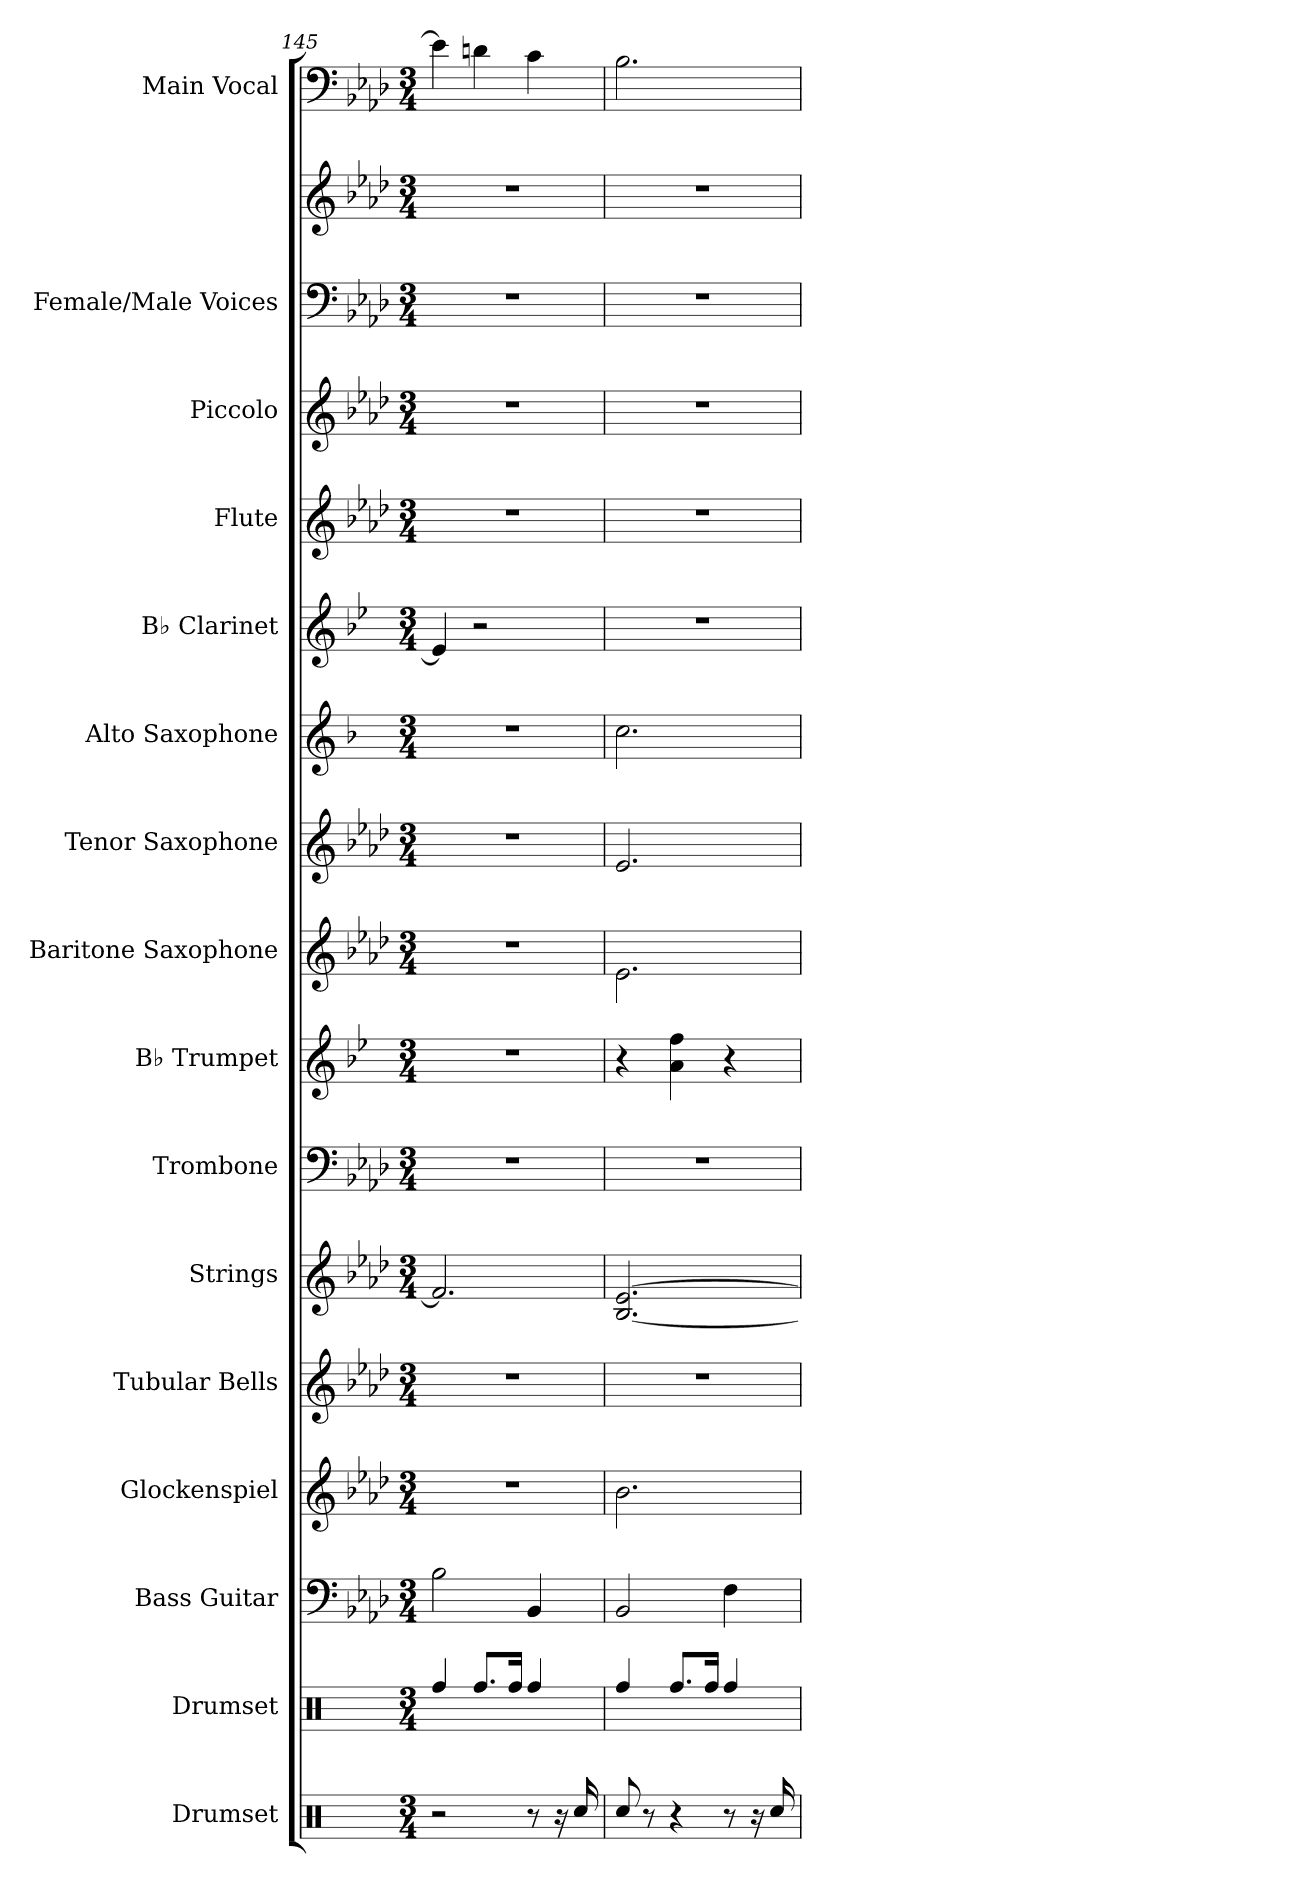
**kern	**kern	**kern	**kern	**kern	**kern	**kern	**kern	**kern	**kern	**kern	**kern	**kern	**kern	**kern	**kern	**kern
*part16	*part15	*part14	*part13	*part12	*part11	*part10	*part9	*part8	*part7	*part6	*part5	*part4	*part3	*part2	*part2	*part1
*staff17	*staff16	*staff15	*staff14	*staff13	*staff12	*staff11	*staff10	*staff9	*staff8	*staff7	*staff6	*staff5	*staff4	*staff3	*staff2	*staff1
*I"Drumset	*I"Drumset	*I"Bass Guitar	*I"Glockenspiel	*I"Tubular Bells	*I"Strings	*I"Trombone	*I"B♭ Trumpet	*I"Baritone Saxophone	*I"Tenor Saxophone	*I"Alto Saxophone	*I"B♭ Clarinet	*I"Flute	*I"Piccolo	*I"Female/Male Voices	*	*I"Main Vocal
*I'Drs.	*I'Drs.	*I'B. Guit.	*I'Glk.	*I'Tu. Be.	*I'St.	*I'Tbn.	*I'B♭ Tpt.	*I'Bar. Sax.	*I'T. Sax.	*I'A. Sax.	*I'B♭ Cl.	*I'Fl.	*I'Picc.	*I'Voices	*	*I'Main Vcl.
*clefX	*clefX	*clefF4	*clefG2	*clefG2	*clefG2	*clefF4	*clefG2	*clefG2	*clefG2	*clefG2	*clefG2	*clefG2	*clefG2	*clefF4	*clefG2	*clefF4
*	*	*ITrd7c12	*ITrd-14c-24	*	*	*	*ITrd1c2	*ITrd12c21	*ITrd8c14	*ITrd5c9	*ITrd1c2	*	*ITrd-7c-12	*	*	*
*k[]	*k[]	*k[b-e-a-d-]	*k[b-e-a-d-]	*k[b-e-a-d-]	*k[b-e-a-d-]	*k[b-e-a-d-]	*k[b-e-a-d-]	*k[b-e-a-d-]	*k[b-e-a-d-]	*k[b-e-a-d-]	*k[b-e-a-d-]	*k[b-e-a-d-]	*k[b-e-a-d-]	*k[b-e-a-d-]	*k[b-e-a-d-]	*k[b-e-a-d-]
*M3/4	*M3/4	*M3/4	*M3/4	*M3/4	*M3/4	*M3/4	*M3/4	*M3/4	*M3/4	*M3/4	*M3/4	*M3/4	*M3/4	*M3/4	*M3/4	*M3/4
=145	=145	=145	=145	=145	=145	=145	=145	=145	=145	=145	=145	=145	=145	=145	=145	=145
2r	4Rff/	2BB-\	2.r	2.r	2.f/]	2.r	2.r	2.r	2.r	2.r	4d/]	2.r	2.r	2.r	2.r	4e-\]
.	8.Rff/L	.	.	.	.	.	.	.	.	.	2r	.	.	.	.	4dn\
.	16Rff/Jk	.	.	.	.	.	.	.	.	.	.	.	.	.	.	.
8r	4Rff/	4BBB-/	.	.	.	.	.	.	.	.	.	.	.	.	.	4c\
16r	.	.	.	.	.	.	.	.	.	.	.	.	.	.	.	.
16Rcc/	.	.	.	.	.	.	.	.	.	.	.	.	.	.	.	.
=146	=146	=146	=146	=146	=146	=146	=146	=146	=146	=146	=146	=146	=146	=146	=146	=146
8Rcc/	4Rff/	2BBB-/	2.bbb-\	2.r	[2.B-/ [2.e-/	2.r	4r	2.E-\	2.E-/	2.e-\	2.r	2.r	2.r	2.r	2.r	2.B-\
8r	.	.	.	.	.	.	.	.	.	.	.	.	.	.	.	.
4r	8.Rff/L	.	.	.	.	.	4g\ 4ee-\	.	.	.	.	.	.	.	.	.
.	16Rff/Jk	.	.	.	.	.	.	.	.	.	.	.	.	.	.	.
8r	4Rff/	4FF\	.	.	.	.	4r	.	.	.	.	.	.	.	.	.
16r	.	.	.	.	.	.	.	.	.	.	.	.	.	.	.	.
16Rcc/	.	.	.	.	.	.	.	.	.	.	.	.	.	.	.	.
=	=	=	=	=	=	=	=	=	=	=	=	=	=	=	=	=
*-	*-	*-	*-	*-	*-	*-	*-	*-	*-	*-	*-	*-	*-	*-	*-	*-
